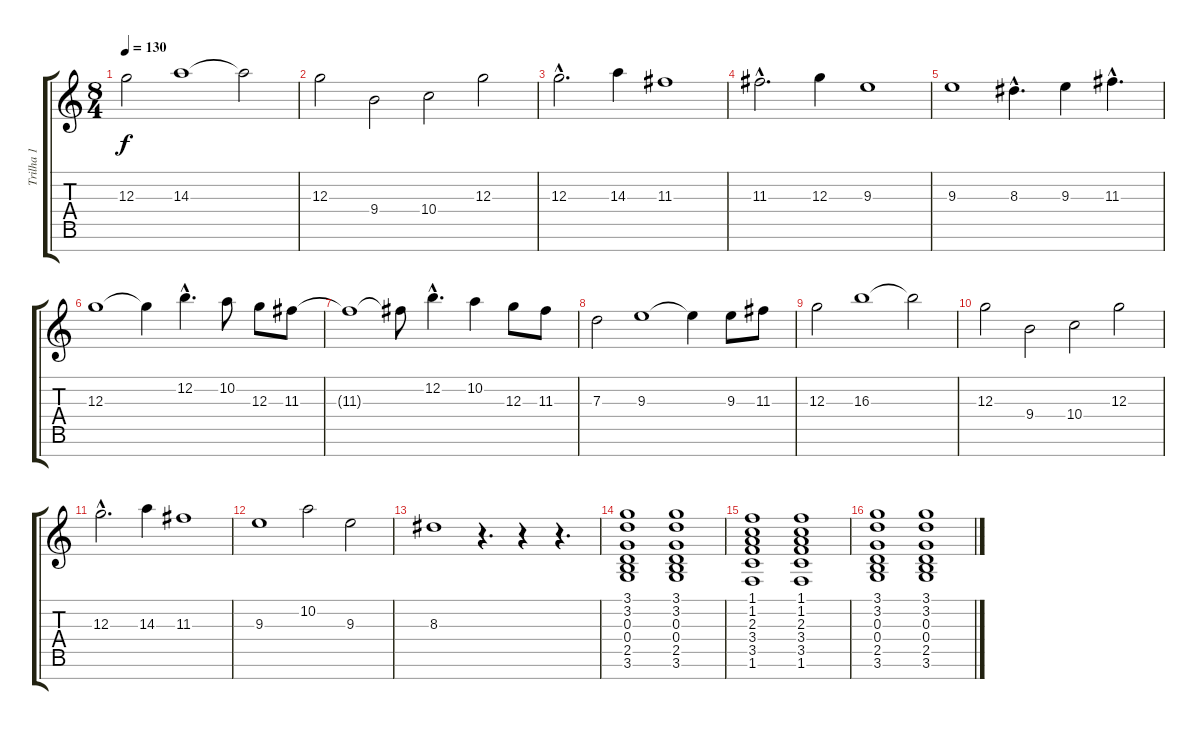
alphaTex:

\track ("Trilha 1" "Trilha 1") {instrument distortionguitar}
\staff {score tabs}
\tuning (E4 B3 G3 D3 A2 E2 B1) {hide}
\ts (8 4)
\tempo 130
\clef g2
\ks c
12.3.2{dy f} 14.3.1 14.3{t}.2 |
12.3.2 9.4.2 10.4.2 12.3.2 |
12.3{hac}.2{d} 14.3.4 11.3.1 |
11.3{hac}.2{d} 12.3.4 9.3.1 |
9.3.1 8.3{hac}.4{d} 9.3.4 11.3{hac}.4{d} |
12.3.1 12.3{t}.4 12.2{hac}.4{d} 10.2.8 12.3.8 11.3.8 |
11.3{t}.1 11.3{t}.8 12.2{hac}.4{d} 10.2.4 12.3.8 11.3.8 |
7.3.2 9.3.1 9.3{t}.4 9.3.8 11.3.8 |
12.3.2 16.3.1 16.3{t}.2 |
12.3.2 9.4.2 10.4.2 12.3.2 |
12.3{hac}.2{d} 14.3.4 11.3.1 |
9.3.1 10.2.2 9.3.2 |
8.3.1 r.4{d} r.4 r.4{d} |
(3.1 3.2 0.3 0.4 2.5 3.6).1 (3.1 3.2 0.3 0.4 2.5 3.6).1 |
(1.1 1.2 2.3 3.4 3.5 1.6).1 (1.1 1.2 2.3 3.4 3.5 1.6).1 |
(3.1 3.2 0.3 0.4 2.5 3.6).1 (3.1 3.2 0.3 0.4 2.5 3.6).1
